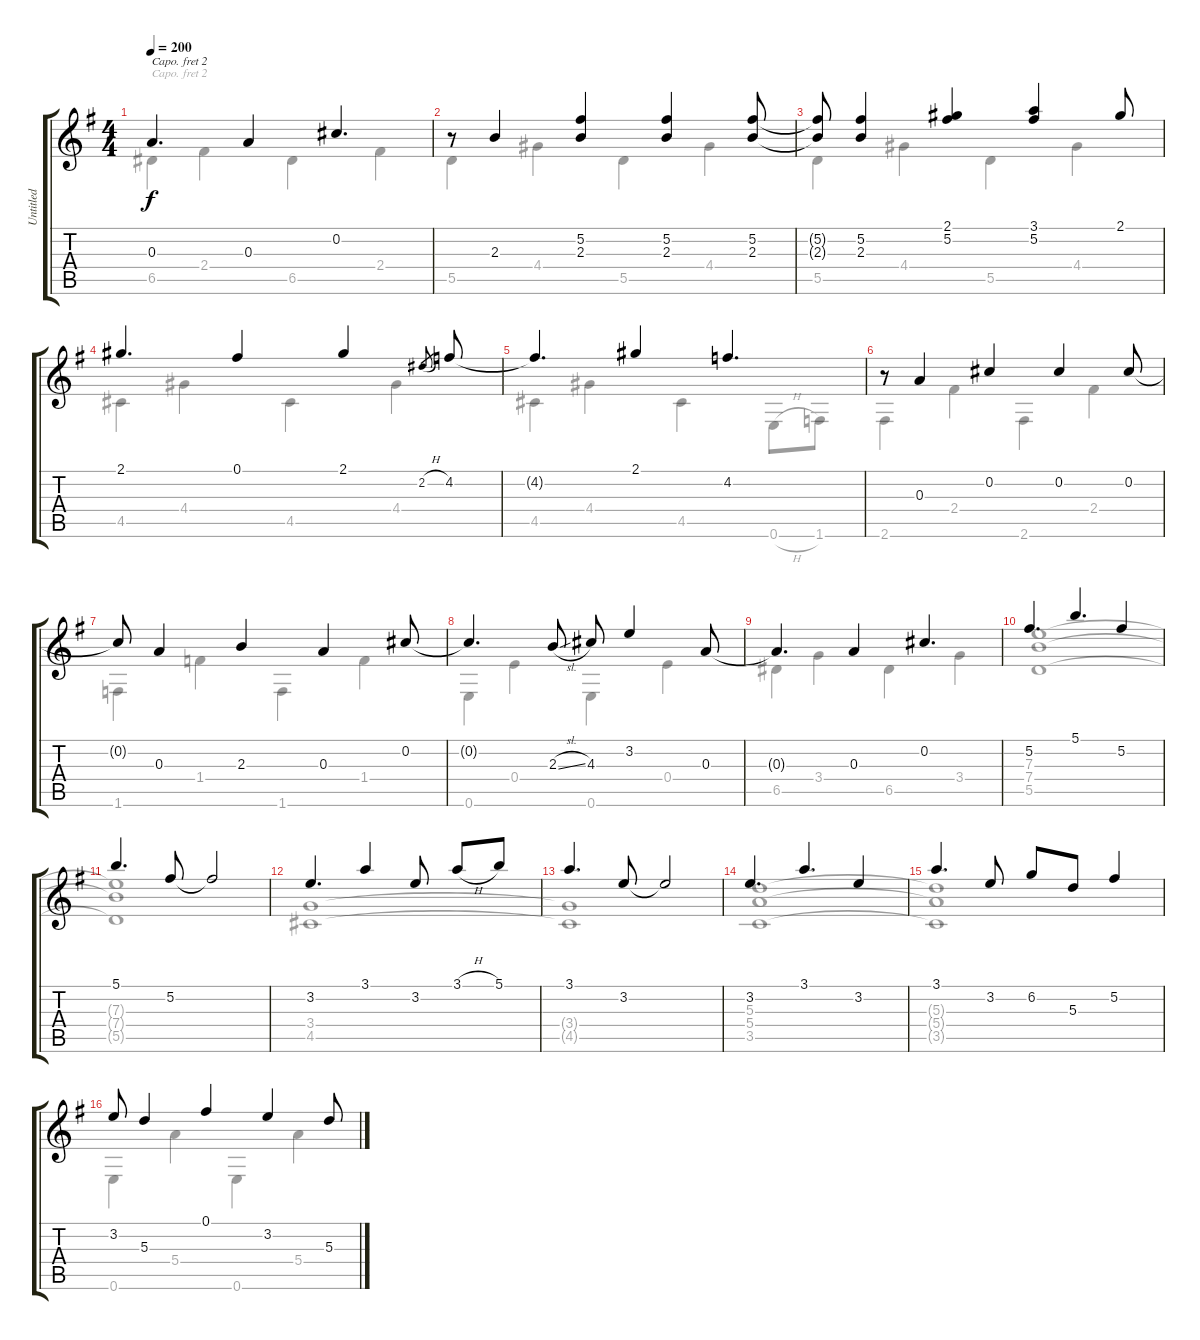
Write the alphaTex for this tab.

\track ("Untitled" "Untitled") {instrument acousticguitarsteel}
\staff {score tabs}
\capo 2
\tuning (E4 B3 G3 D3 G2 D2) {hide}
\voice
\ts (4 4)
\tempo 200
\clef g2
\ks g
0.3{t}.4{d dy f} 0.3.4 0.2.4{d} |
r.8 2.3.4 (5.2 2.3).4 (5.2 2.3).4 (5.2 2.3).8 |
(5.2{t} 2.3{t}).8 (5.2 2.3).4 (2.1 5.2).4 (3.1 5.2).4 2.1.8 |
2.1.4{d} 0.1.4 2.1.4 2.2{h}.8{gr} 4.2.8 |
4.2{t}.4{d} 2.1.4 4.2.4{d} |
r.8 0.3.4 0.2.4 0.2.4 0.2.8 |
0.2{t}.8 0.3.4 2.3.4 0.3.4 0.2.8 |
0.2{t}.4{d} 2.3{sl}.8 4.3.8 3.2.4 0.3.8 |
0.3{t}.4{d} 0.3.4 0.2.4{d} |
5.2.4{d} 5.1.4{d} 5.2.4 |
5.1.4{d} 5.2.8 5.2{t}.2 |
3.2.4{d} 3.1.4 3.2.8 3.1{h}.8 5.1.8 |
3.1.4{d} 3.2.8 3.2{t}.2 |
3.2.4{d} 3.1.4{d} 3.2.4 |
3.1.4{d} 3.2.8 6.2.8 5.3.8 5.2.4 |
3.2.8 5.3.4 0.1.4 3.2.4 5.3.8
\voice
\clef g2
\ottava regular
\simile none
\ks g
6.5.4{dy f} 2.4.4 6.5.4 2.4.4 |
5.5.4 4.4.4 5.5.4 4.4.4 |
5.5.4 4.4.4 5.5.4 4.4.4 |
4.5.4 4.4.4 4.5.4 4.4.4 |
4.5.4 4.4.4 4.5.4 0.6{h}.8 1.6.8 |
2.6.4 2.4.4 2.6.4 2.4.4 |
1.6.4 1.4.4 1.6.4 1.4.4 |
0.6.4 0.4.4 0.6.4 0.4.4 |
6.5.4 3.4.4 6.5.4 3.4.4 |
(7.3 7.4 5.5).1 |
(7.3{t} 7.4{t} 5.5{t}).1 |
(3.4 4.5).1 |
(3.4{t} 4.5{t}).1 |
(5.3 5.4 3.5).1 |
(5.3{t} 5.4{t} 3.5{t}).1 |
0.6.4 5.4.4 0.6.4 5.4.4
